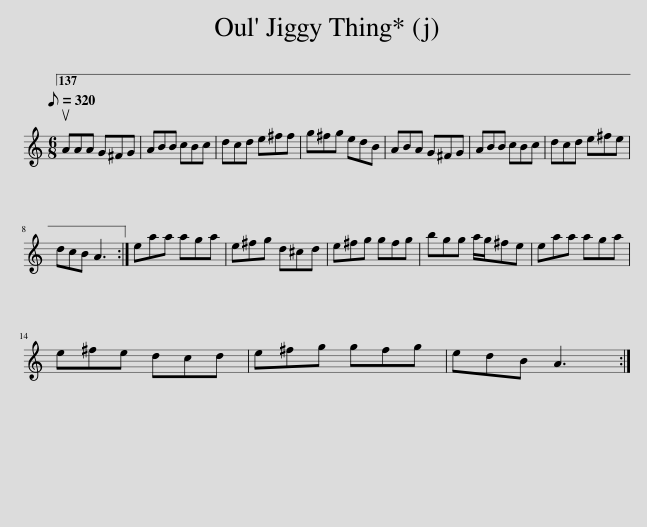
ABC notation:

X:1
L:1/8
Q:1/8=320
M:6/8
I:linebreak $
K:C
V:1 treble
V:1
 uAAA G^FG | ABB cBc | dcd e^ff | g^fg edB | ABA G^FG | %5
 ABB cBc | dcd e^fe |$ dcB A3 :| eaa aga | e^fg d^cd | %10
 e^fg gfg | bgg a/g/^fe | eaa aga |$ e^fe dcd | e^fg gfg | %15
 edB A3 :| %16
